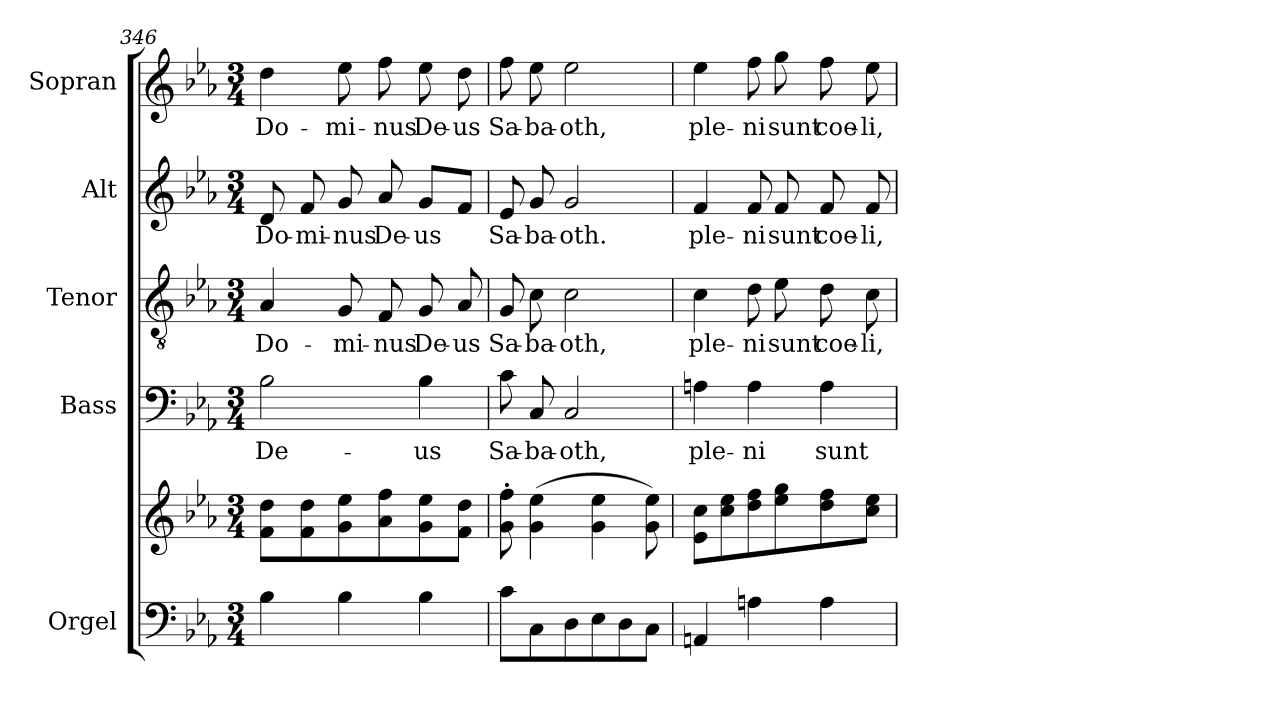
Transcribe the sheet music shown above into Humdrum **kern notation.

**kern	**kern	**kern	**text	**kern	**text	**kern	**text	**kern	**text
*part5	*part5	*part4	*part4	*part3	*part3	*part2	*part2	*part1	*part1
*staff6	*staff5	*staff4	*staff4	*staff3	*staff3	*staff2	*staff2	*staff1	*staff1
*I"Orgel	*	*I"Bass	*	*I"Tenor	*	*I"Alt	*	*I"Sopran	*
*I'Org.	*	*I'B.	*	*I'T.	*	*I'A.	*	*I'S.	*
!!LO:LB:g=z
*clefF4	*clefG2	*clefF4	*	*clefGv2	*	*clefG2	*	*clefG2	*
*k[b-e-a-]	*k[b-e-a-]	*k[b-e-a-]	*	*k[b-e-a-]	*	*k[b-e-a-]	*	*k[b-e-a-]	*
*E-:	*E-:	*E-:	*	*E-:	*	*E-:	*	*E-:	*
*M3/4	*M3/4	*M3/4	*	*M3/4	*	*M3/4	*	*M3/4	*
=346	=346	=346	=346	=346	=346	=346	=346	=346	=346
!	!	!	!LO:LY:b	!	!LO:LY:b	!	!LO:LY:b	!	!LO:LY:b
4B-\	8f\ 8dd\L	2B-\	De-	4A-/	Do-	8d/	Do-	4dd\	Do-
!	!	!	!	!	!	!	!LO:LY:b	!	!
.	8f\ 8dd\	.	.	.	.	8f/	-mi-	.	.
!	!	!	!	!	!LO:LY:b	!	!LO:LY:b	!	!LO:LY:b
4B-\	8g\ 8ee-\	.	.	8G/	-mi-	8g/	-nus	8ee-\	-mi-
!	!	!	!	!	!LO:LY:b	!	!LO:LY:b	!	!LO:LY:b
.	8a-\ 8ff\	.	.	8F/	-nus	8a-/	De-	8ff\	-nus
!	!	!	!LO:LY:b	!	!LO:LY:b	!	!LO:LY:b	!	!LO:LY:b
4B-\	8g\ 8ee-\	4B-\	-us	8G/	De-	8g/L	-us	8ee-\	De-
!	!	!	!	!	!LO:LY:b	!	!	!	!LO:LY:b
.	8f\ 8dd\J	.	.	8A-/	-us	8f/J	.	8dd\	-us
=347	=347	=347	=347	=347	=347	=347	=347	=347	=347
!	!	!	!LO:LY:b	!	!LO:LY:b	!	!LO:LY:b	!	!LO:LY:b
8c\L	8g\'> 8ff\'>	8c\	Sa-	8G/	Sa-	8e-/	Sa-	8ff\	Sa-
!	!	!	!LO:LY:b	!	!LO:LY:b	!	!LO:LY:b	!	!LO:LY:b
8C\	(>4g\ 4ee-\	8C/	-ba-	8c\	-ba-	8g/	-ba-	8ee-\	-ba-
!	!	!	!LO:LY:b	!	!LO:LY:b	!	!LO:LY:b	!	!LO:LY:b
8D\	.	2C/	-oth,	2c\	-oth,	2g/	-oth.	2ee-\	-oth,
8E-\	4g\ 4ee-\	.	.	.	.	.	.	.	.
8D\	.	.	.	.	.	.	.	.	.
8C\J	8g\ 8ee-\)	.	.	.	.	.	.	.	.
=348	=348	=348	=348	=348	=348	=348	=348	=348	=348
!	!	!	!LO:LY:b	!	!LO:LY:b	!	!LO:LY:b	!	!LO:LY:b
4AAn/	8e-\ 8cc\L	4An\	ple-	4c\	ple-	4f/	ple-	4ee-\	ple-
.	8cc\ 8ee-\	.	.	.	.	.	.	.	.
!	!	!	!LO:LY:b	!	!LO:LY:b	!	!LO:LY:b	!	!LO:LY:b
4An\	8dd\ 8ff\	4A\	-ni	8d\	-ni	8f/	-ni	8ff\	-ni
!	!	!	!	!	!LO:LY:b	!	!LO:LY:b	!	!LO:LY:b
.	8ee-\ 8gg\	.	.	8e-\	sunt	8f/	sunt	8gg\	sunt
!	!	!	!LO:LY:b	!	!LO:LY:b	!	!LO:LY:b	!	!LO:LY:b
4A\	8dd\ 8ff\	4A\	sunt	8d\	coe-	8f/	coe-	8ff\	coe-
!	!	!	!	!	!LO:LY:b	!	!LO:LY:b	!	!LO:LY:b
.	8cc\ 8ee-\J	.	.	8c\	-li,	8f/	-li,	8ee-\	-li,
=	=	=	=	=	=	=	=	=	=
*-	*-	*-	*-	*-	*-	*-	*-	*-	*-
